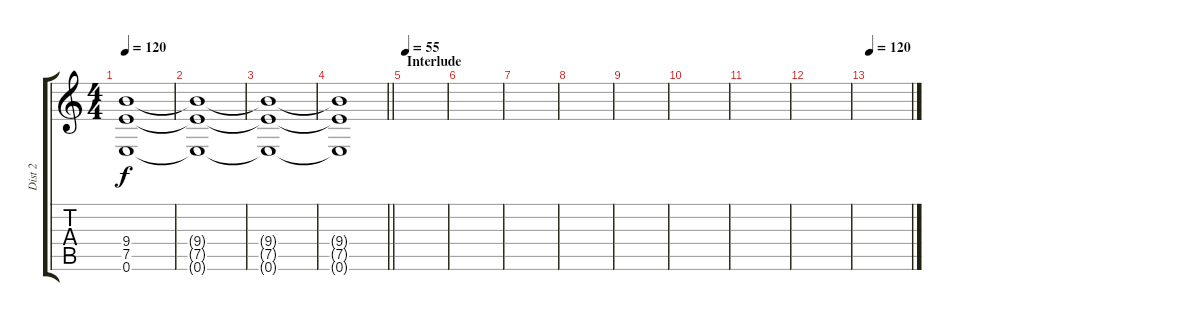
\track ("Dist 2" "Dist 2") {instrument distortionguitar}
\staff {score tabs}
\tuning (E4 B3 G3 D3 A2 E2) {hide}
\ts (4 4)
\tempo 120
\clef g2
\ks c
(9.4 7.5 0.6).1{dy f volume 0} |
(9.4{t} 7.5{t} 0.6{t}).1 |
(9.4{t} 7.5{t} 0.6{t}).1 |
\barLineRight lightlight
(9.4{t} 7.5{t} 0.6{t}).1 |
\section ("" "Interlude")
\tempo 55
|
|
|
|
|
|
|
|
\tempo 120
